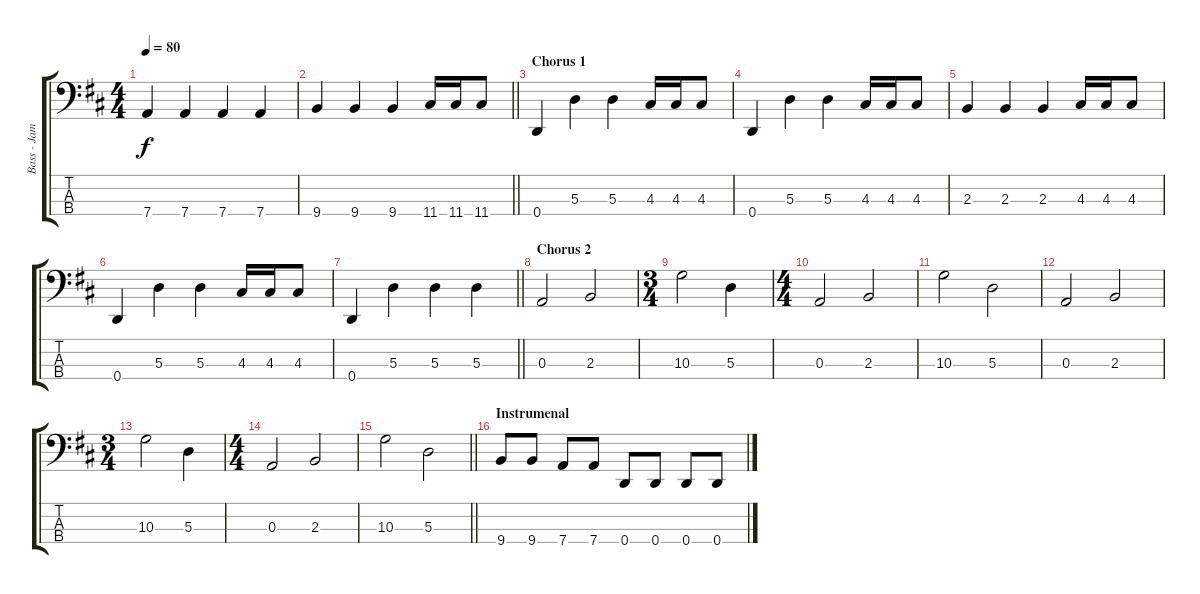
\track ("Bass - James Johnston" "Bass - Jam") {instrument electricbassfinger}
\staff {score tabs}
\tuning (G2 D2 A1 D1) {hide}
\ts (4 4)
\tempo 80
\clef f4
\ks d
7.4.4{dy f} 7.4.4 7.4.4 7.4.4 |
\barLineRight lightlight
9.4.4 9.4.4 9.4.4 11.4.16 11.4.16 11.4.8 |
\section ("" "Chorus 1")
0.4.4 5.3.4 5.3.4 4.3.16 4.3.16 4.3.8 |
0.4.4 5.3.4 5.3.4 4.3.16 4.3.16 4.3.8 |
2.3.4 2.3.4 2.3.4 4.3.16 4.3.16 4.3.8 |
0.4.4 5.3.4 5.3.4 4.3.16 4.3.16 4.3.8 |
\barLineRight lightlight
0.4.4 5.3.4 5.3.4 5.3.4 |
\section ("" "Chorus 2")
0.3.2 2.3.2 |
\ts (3 4)
10.3.2 5.3.4 |
\ts (4 4)
0.3.2 2.3.2 |
10.3.2 5.3.2 |
0.3.2 2.3.2 |
\ts (3 4)
10.3.2 5.3.4 |
\ts (4 4)
0.3.2 2.3.2 |
\barLineRight lightlight
10.3.2 5.3.2 |
\section ("" "Instrumenal")
9.4.8 9.4.8 7.4.8 7.4.8 0.4.8 0.4.8 0.4.8 0.4.8
